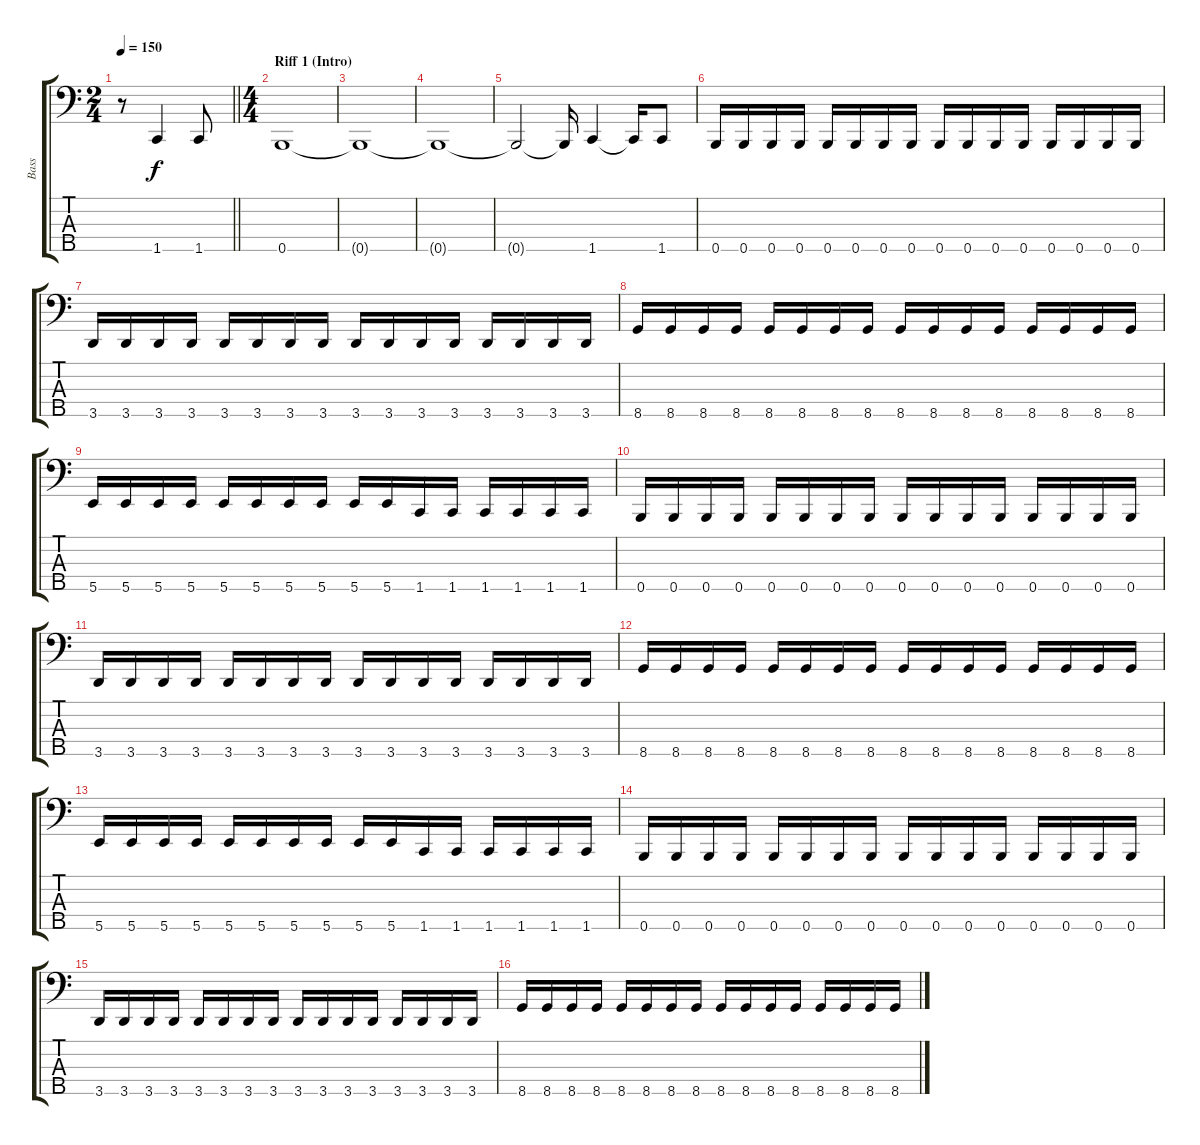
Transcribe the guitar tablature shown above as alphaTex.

\track ("Bass" "Bass") {instrument electricbasspick}
\staff {score tabs}
\tuning (G2 D2 A1 E1 B0) {hide}
\ts (2 4)
\tempo 150
\clef f4
\barLineRight lightlight
\ks c
r.8{dy f instrument electricbasspick} 1.5.4 1.5.8 |
\ts (4 4)
\section ("" "Riff 1 (Intro)")
0.5.1 |
0.5{t}.1 |
0.5{t}.1 |
0.5{t}.2 0.5{t}.16 1.5.4 1.5{t}.16 1.5.8 |
0.5.16 0.5.16 0.5.16 0.5.16 0.5.16 0.5.16 0.5.16 0.5.16 0.5.16 0.5.16 0.5.16 0.5.16 0.5.16 0.5.16 0.5.16 0.5.16 |
3.5.16 3.5.16 3.5.16 3.5.16 3.5.16 3.5.16 3.5.16 3.5.16 3.5.16 3.5.16 3.5.16 3.5.16 3.5.16 3.5.16 3.5.16 3.5.16 |
8.5.16 8.5.16 8.5.16 8.5.16 8.5.16 8.5.16 8.5.16 8.5.16 8.5.16 8.5.16 8.5.16 8.5.16 8.5.16 8.5.16 8.5.16 8.5.16 |
5.5.16 5.5.16 5.5.16 5.5.16 5.5.16 5.5.16 5.5.16 5.5.16 5.5.16 5.5.16 1.5.16 1.5.16 1.5.16 1.5.16 1.5.16 1.5.16 |
0.5.16 0.5.16 0.5.16 0.5.16 0.5.16 0.5.16 0.5.16 0.5.16 0.5.16 0.5.16 0.5.16 0.5.16 0.5.16 0.5.16 0.5.16 0.5.16 |
3.5.16 3.5.16 3.5.16 3.5.16 3.5.16 3.5.16 3.5.16 3.5.16 3.5.16 3.5.16 3.5.16 3.5.16 3.5.16 3.5.16 3.5.16 3.5.16 |
8.5.16 8.5.16 8.5.16 8.5.16 8.5.16 8.5.16 8.5.16 8.5.16 8.5.16 8.5.16 8.5.16 8.5.16 8.5.16 8.5.16 8.5.16 8.5.16 |
5.5.16 5.5.16 5.5.16 5.5.16 5.5.16 5.5.16 5.5.16 5.5.16 5.5.16 5.5.16 1.5.16 1.5.16 1.5.16 1.5.16 1.5.16 1.5.16 |
0.5.16 0.5.16 0.5.16 0.5.16 0.5.16 0.5.16 0.5.16 0.5.16 0.5.16 0.5.16 0.5.16 0.5.16 0.5.16 0.5.16 0.5.16 0.5.16 |
3.5.16 3.5.16 3.5.16 3.5.16 3.5.16 3.5.16 3.5.16 3.5.16 3.5.16 3.5.16 3.5.16 3.5.16 3.5.16 3.5.16 3.5.16 3.5.16 |
8.5.16 8.5.16 8.5.16 8.5.16 8.5.16 8.5.16 8.5.16 8.5.16 8.5.16 8.5.16 8.5.16 8.5.16 8.5.16 8.5.16 8.5.16 8.5.16
